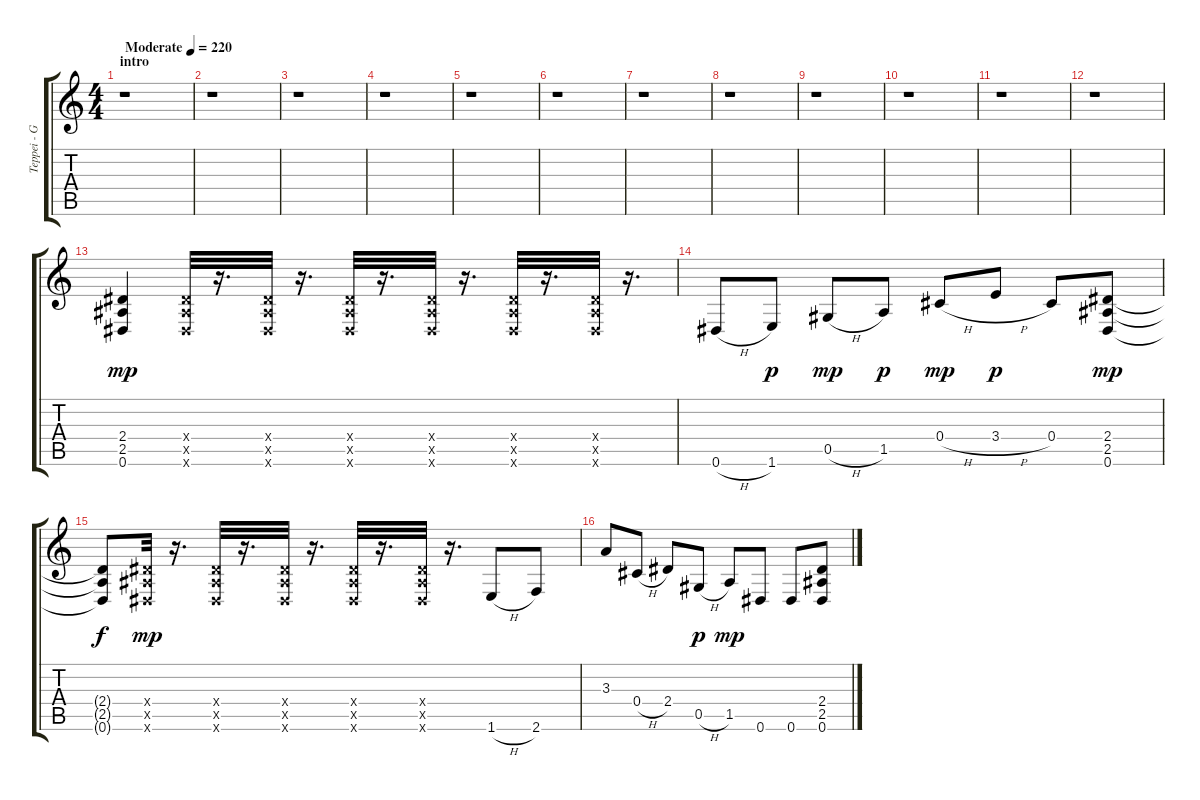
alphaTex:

\track ("Teppei - Guitar" "Teppei - G") {instrument distortionguitar}
\staff {score tabs}
\tuning (Eb4 Bb3 Gb3 Db3 Ab2 Eb2) {hide}
\ts (4 4)
\section ("" "intro")
\tempo (220 "Moderate")
\clef g2
\ks c
r.1{dy mp instrument distortionguitar} |
r.1 |
r.1 |
r.1 |
r.1 |
r.1 |
r.1 |
r.1 |
r.1 |
r.1 |
r.1 |
r.1 |
(2.4 2.5 0.6).4 (2.4{x} 2.5{x} 0.6{x}).32 r.16{d} (2.4{x} 2.5{x} 0.6{x}).32 r.16{d} (2.4{x} 2.5{x} 0.6{x}).32 r.16{d} (2.4{x} 2.5{x} 0.6{x}).32 r.16{d} (2.4{x} 2.5{x} 0.6{x}).32 r.16{d} (2.4{x} 2.5{x} 0.6{x}).32 r.16{d} |
0.6{h}.8 1.6.8{dy p} 0.5{h}.8{dy mp} 1.5.8{dy p} 0.4{h}.8{dy mp} 3.4{h}.8{dy p} 0.4.8 (2.4 2.5 0.6).8{dy mp} |
(2.4{t} 2.5{t} 0.6{t}).8{dy f} (2.4{x} 2.5{x} 0.6{x}).32{dy mp} r.16{d} (2.4{x} 2.5{x} 0.6{x}).32 r.16{d} (2.4{x} 2.5{x} 0.6{x}).32 r.16{d} (2.4{x} 2.5{x} 0.6{x}).32 r.16{d} (2.4{x} 2.5{x} 0.6{x}).32 r.16{d} 1.6{h}.8 2.6.8 |
3.3.8 0.4{h}.8 2.4.8 0.5{h}.8{dy p} 1.5.8{dy mp} 0.6.8 0.6.8 (2.4 2.5 0.6).8
